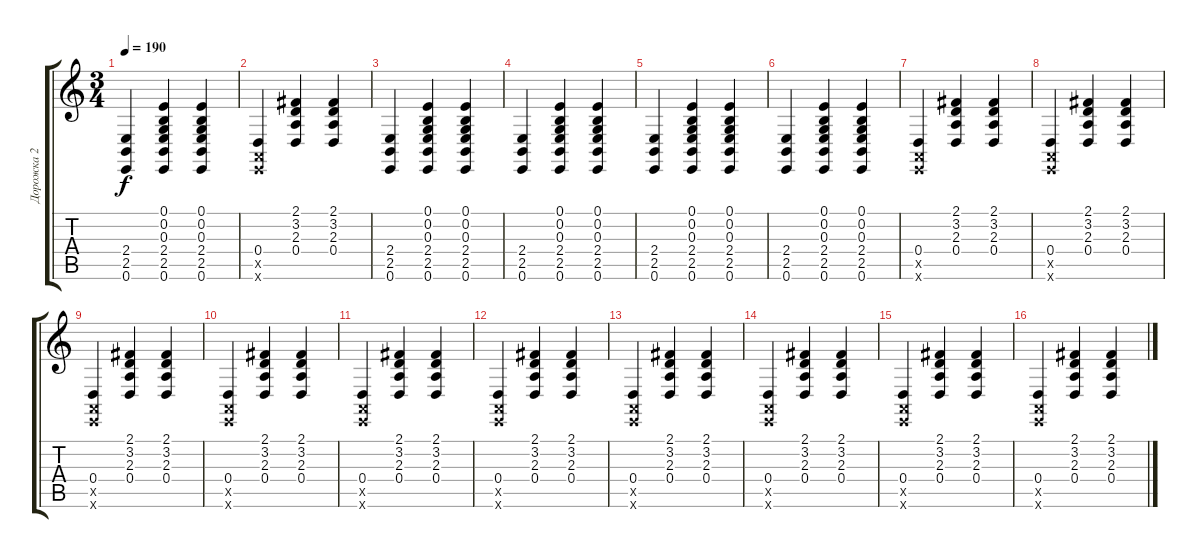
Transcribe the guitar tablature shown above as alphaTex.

\track ("Дорожка 2" "Дорожка 2") {instrument brightacousticpiano}
\staff {score tabs}
\tuning (E4 B3 G3 D3 A2 E2) {hide}
\ts (3 4)
\tempo 190
\clef g2
\ks c
(2.4 2.5 0.6).4{dy f} (0.1 0.2 0.3 2.4 2.5 0.6).4 (0.1 0.2 0.3 2.4 2.5 0.6).4 |
(0.4 0.5{x} 0.6{x}).4 (2.1 3.2 2.3 0.4).4 (2.1 3.2 2.3 0.4).4 |
(2.4 2.5 0.6).4 (0.1 0.2 0.3 2.4 2.5 0.6).4 (0.1 0.2 0.3 2.4 2.5 0.6).4 |
(2.4 2.5 0.6).4 (0.1 0.2 0.3 2.4 2.5 0.6).4 (0.1 0.2 0.3 2.4 2.5 0.6).4 |
(2.4 2.5 0.6).4 (0.1 0.2 0.3 2.4 2.5 0.6).4 (0.1 0.2 0.3 2.4 2.5 0.6).4 |
(2.4 2.5 0.6).4 (0.1 0.2 0.3 2.4 2.5 0.6).4 (0.1 0.2 0.3 2.4 2.5 0.6).4 |
(0.4 0.5{x} 0.6{x}).4 (2.1 3.2 2.3 0.4).4 (2.1 3.2 2.3 0.4).4 |
(0.4 0.5{x} 0.6{x}).4 (2.1 3.2 2.3 0.4).4 (2.1 3.2 2.3 0.4).4 |
(0.4 0.5{x} 0.6{x}).4 (2.1 3.2 2.3 0.4).4 (2.1 3.2 2.3 0.4).4 |
(0.4 0.5{x} 0.6{x}).4 (2.1 3.2 2.3 0.4).4 (2.1 3.2 2.3 0.4).4 |
(0.4 0.5{x} 0.6{x}).4 (2.1 3.2 2.3 0.4).4 (2.1 3.2 2.3 0.4).4 |
(0.4 0.5{x} 0.6{x}).4 (2.1 3.2 2.3 0.4).4 (2.1 3.2 2.3 0.4).4 |
(0.4 0.5{x} 0.6{x}).4 (2.1 3.2 2.3 0.4).4 (2.1 3.2 2.3 0.4).4 |
(0.4 0.5{x} 0.6{x}).4 (2.1 3.2 2.3 0.4).4 (2.1 3.2 2.3 0.4).4 |
(0.4 0.5{x} 0.6{x}).4 (2.1 3.2 2.3 0.4).4 (2.1 3.2 2.3 0.4).4 |
(0.4 0.5{x} 0.6{x}).4 (2.1 3.2 2.3 0.4).4 (2.1 3.2 2.3 0.4).4
